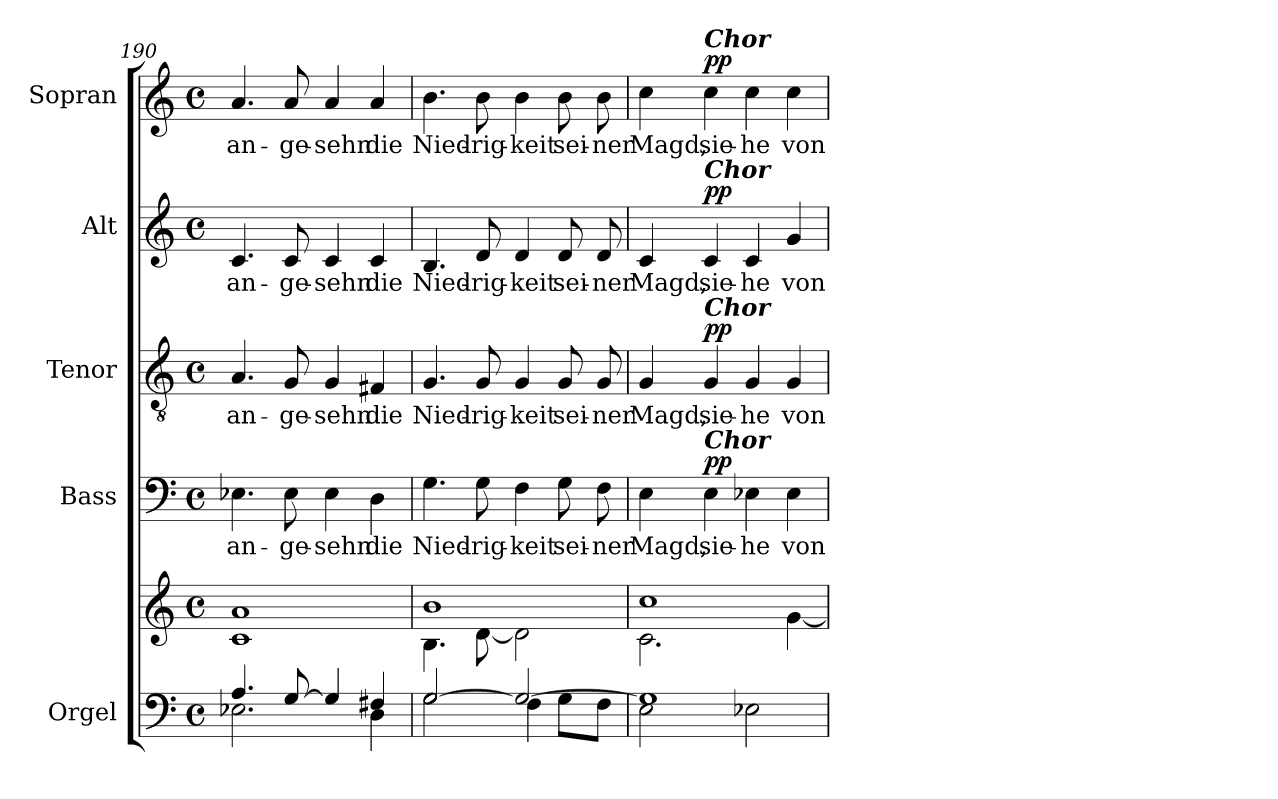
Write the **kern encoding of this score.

**kern	**kern	**kern	**text	**dynam	**kern	**text	**dynam	**kern	**text	**dynam	**kern	**text	**dynam
*part5	*part5	*part4	*part4	*part4	*part3	*part3	*part3	*part2	*part2	*part2	*part1	*part1	*part1
*staff6	*staff5	*staff4	*staff4	*staff4	*staff3	*staff3	*staff3	*staff2	*staff2	*staff2	*staff1	*staff1	*staff1
*I"Orgel	*	*I"Bass	*	*	*I"Tenor	*	*	*I"Alt	*	*	*I"Sopran	*	*
*I'Org.	*	*I'B	*	*	*I'T	*	*	*I'A	*	*	*I'S	*	*
!!LO:PB:g=z
*clefF4	*clefG2	*clefF4	*	*	*clefGv2	*	*	*clefG2	*	*	*clefG2	*	*
*k[]	*k[]	*k[]	*	*	*k[]	*	*	*k[]	*	*	*k[]	*	*
*C:	*C:	*C:	*	*	*C:	*	*	*C:	*	*	*C:	*	*
*M4/4	*M4/4	*M4/4	*	*	*M4/4	*	*	*M4/4	*	*	*M4/4	*	*
*met(c)	*met(c)	*met(c)	*	*	*met(c)	*	*	*met(c)	*	*	*met(c)	*	*
=190	=190	=190	=190	=190	=190	=190	=190	=190	=190	=190	=190	=190	=190
*^	*^	*	*	*	*	*	*	*	*	*	*	*	*
!	!	!	!	!	!LO:LY:b	!	!	!LO:LY:b	!	!	!LO:LY:b	!	!	!LO:LY:b	!
4.A/	2.E-X\	1a	1c	4.E-X\	an-	.	4.A/	an-	.	4.c/	an-	.	4.a/	an-	.
!	!	!	!	!	!LO:LY:b	!	!	!LO:LY:b	!	!	!LO:LY:b	!	!	!LO:LY:b	!
[>8G/	.	.	.	8E-\	-ge-	.	8G/	-ge-	.	8c/	-ge-	.	8a/	-ge-	.
!	!	!	!	!	!LO:LY:b	!	!	!LO:LY:b	!	!	!LO:LY:b	!	!	!LO:LY:b	!
4G/]	.	.	.	4E-\	-sehn	.	4G/	-sehn	.	4c/	-sehn	.	4a/	-sehn	.
!	!	!	!	!	!LO:LY:b	!	!	!LO:LY:b	!	!	!LO:LY:b	!	!	!LO:LY:b	!
4F#X/	4D\	.	.	4D\	die	.	4F#X/	die	.	4c/	die	.	4a/	die	.
=191	=191	=191	=191	=191	=191	=191	=191	=191	=191	=191	=191	=191	=191	=191	=191
!	!	!	!	!	!LO:LY:b	!	!	!LO:LY:b	!	!	!LO:LY:b	!	!	!LO:LY:b	!
[>2G/	2G\	1b	4.B\	4.G\	Nied-	.	4.G/	Nied-	.	4.B/	Nied-	.	4.b\	Nied-	.
!	!	!	!	!	!LO:LY:b	!	!	!LO:LY:b	!	!	!LO:LY:b	!	!	!LO:LY:b	!
.	.	.	[<8d\	8G\	-rig-	.	8G/	-rig-	.	8d/	-rig-	.	8b\	-rig-	.
!	!	!	!	!	!LO:LY:b	!	!	!LO:LY:b	!	!	!LO:LY:b	!	!	!LO:LY:b	!
2G/_	4F\	.	2d\]	4F\	-keit	.	4G/	-keit	.	4d/	-keit	.	4b\	-keit	.
!	!	!	!	!	!LO:LY:b	!	!	!LO:LY:b	!	!	!LO:LY:b	!	!	!LO:LY:b	!
.	8G\L	.	.	8G\	sei-	.	8G/	sei-	.	8d/	sei-	.	8b\	sei-	.
!	!	!	!	!	!LO:LY:b	!	!	!LO:LY:b	!	!	!LO:LY:b	!	!	!LO:LY:b	!
.	8F\J	.	.	8F\	-ner	.	8G/	-ner	.	8d/	-ner	.	8b\	-ner	.
=192	=192	=192	=192	=192	=192	=192	=192	=192	=192	=192	=192	=192	=192	=192	=192
!	!	!	!	!	!LO:LY:b	!	!	!LO:LY:b	!	!	!LO:LY:b	!	!	!LO:LY:b	!
1G]	2E\	1cc	2.c\	4E\	Magd,	.	4G/	Magd,	.	4c/	Magd,	.	4cc\	Magd,	.
!	!	!	!	!	!	!	!	!	!	!	!	!	!LO:TX:a:Bi:t=Chor	!	!
!	!	!	!	!	!	!	!	!	!	!LO:TX:a:Bi:t=Chor	!	!	!	!	!
!	!	!	!	!	!	!	!LO:TX:a:Bi:t=Chor	!	!	!	!	!	!	!	!
!	!	!	!	!LO:TX:a:Bi:t=Chor	!	!	!	!	!	!	!	!	!	!	!
!	!	!	!	!	!LO:LY:b	!LO:DY:b	!	!LO:LY:b	!LO:DY:b	!	!LO:LY:b	!LO:DY:b	!	!LO:LY:b	!LO:DY:b
.	.	.	.	4E\	sie-	pp	4G/	sie-	pp	4c/	sie-	pp	4cc\	sie-	pp
!	!	!	!	!	!LO:LY:b	!	!	!LO:LY:b	!	!	!LO:LY:b	!	!	!LO:LY:b	!
.	2E-X\	.	.	4E-X\	-he	.	4G/	-he	.	4c/	-he	.	4cc\	-he	.
!	!	!	!	!	!LO:LY:b	!	!	!LO:LY:b	!	!	!LO:LY:b	!	!	!LO:LY:b	!
.	.	.	[<4g\	4E-\	von	.	4G/	von	.	4g/	von	.	4cc\	von	.
*v	*v	*	*	*	*	*	*	*	*	*	*	*	*	*	*
*	*v	*v	*	*	*	*	*	*	*	*	*	*	*	*
=	=	=	=	=	=	=	=	=	=	=	=	=	=
*-	*-	*-	*-	*-	*-	*-	*-	*-	*-	*-	*-	*-	*-
